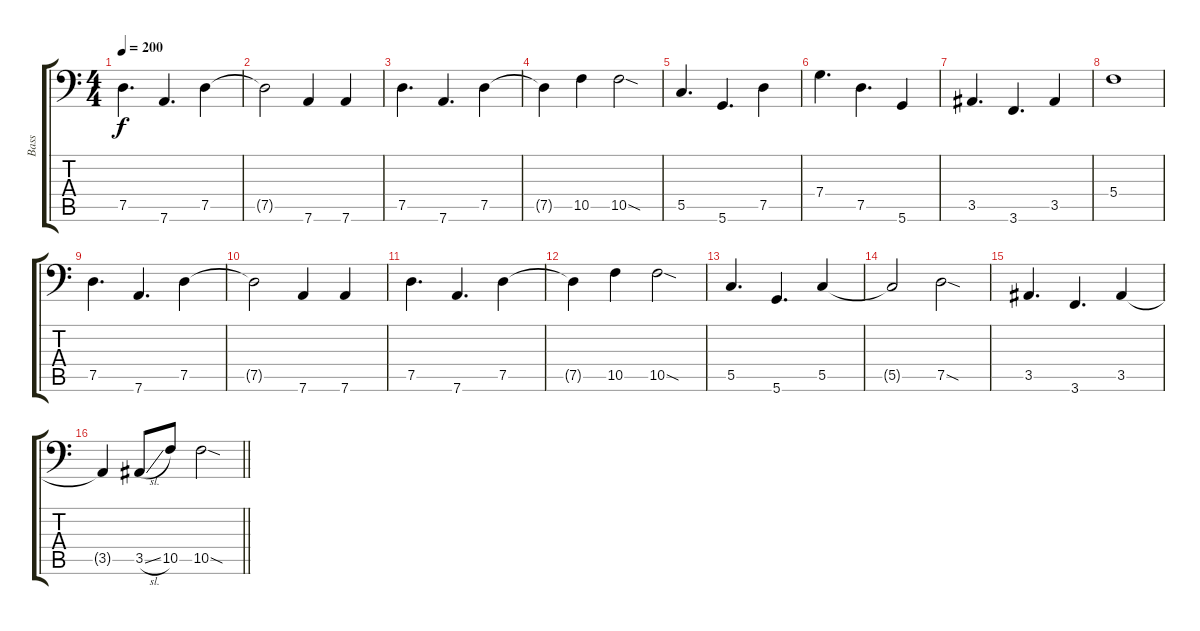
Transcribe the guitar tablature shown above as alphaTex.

\track ("Bass" "Bass") {instrument electricbasspick}
\staff {score tabs}
\tuning (D3 A2 F2 C2 G1 D1) {hide}
\ts (4 4)
\tempo 200
\clef f4
\ks c
7.5.4{d dy f} 7.6.4{d} 7.5.4 |
7.5{t}.2 7.6.4 7.6.4 |
7.5.4{d} 7.6.4{d} 7.5.4 |
7.5{t}.4 10.5.4 10.5{sod}.2 |
5.5.4{d} 5.6.4{d} 7.5.4 |
7.4.4{d} 7.5.4{d} 5.6.4 |
3.5.4{d} 3.6.4{d} 3.5.4 |
5.4.1 |
7.5.4{d} 7.6.4{d} 7.5.4 |
7.5{t}.2 7.6.4 7.6.4 |
7.5.4{d} 7.6.4{d} 7.5.4 |
7.5{t}.4 10.5.4 10.5{sod}.2 |
5.5.4{d} 5.6.4{d} 5.5.4 |
5.5{t}.2 7.5{sod}.2 |
3.5.4{d} 3.6.4{d} 3.5.4 |
\barLineRight lightlight
3.5{t}.4 3.5{sl}.8 10.5.8 10.5{sod}.2
